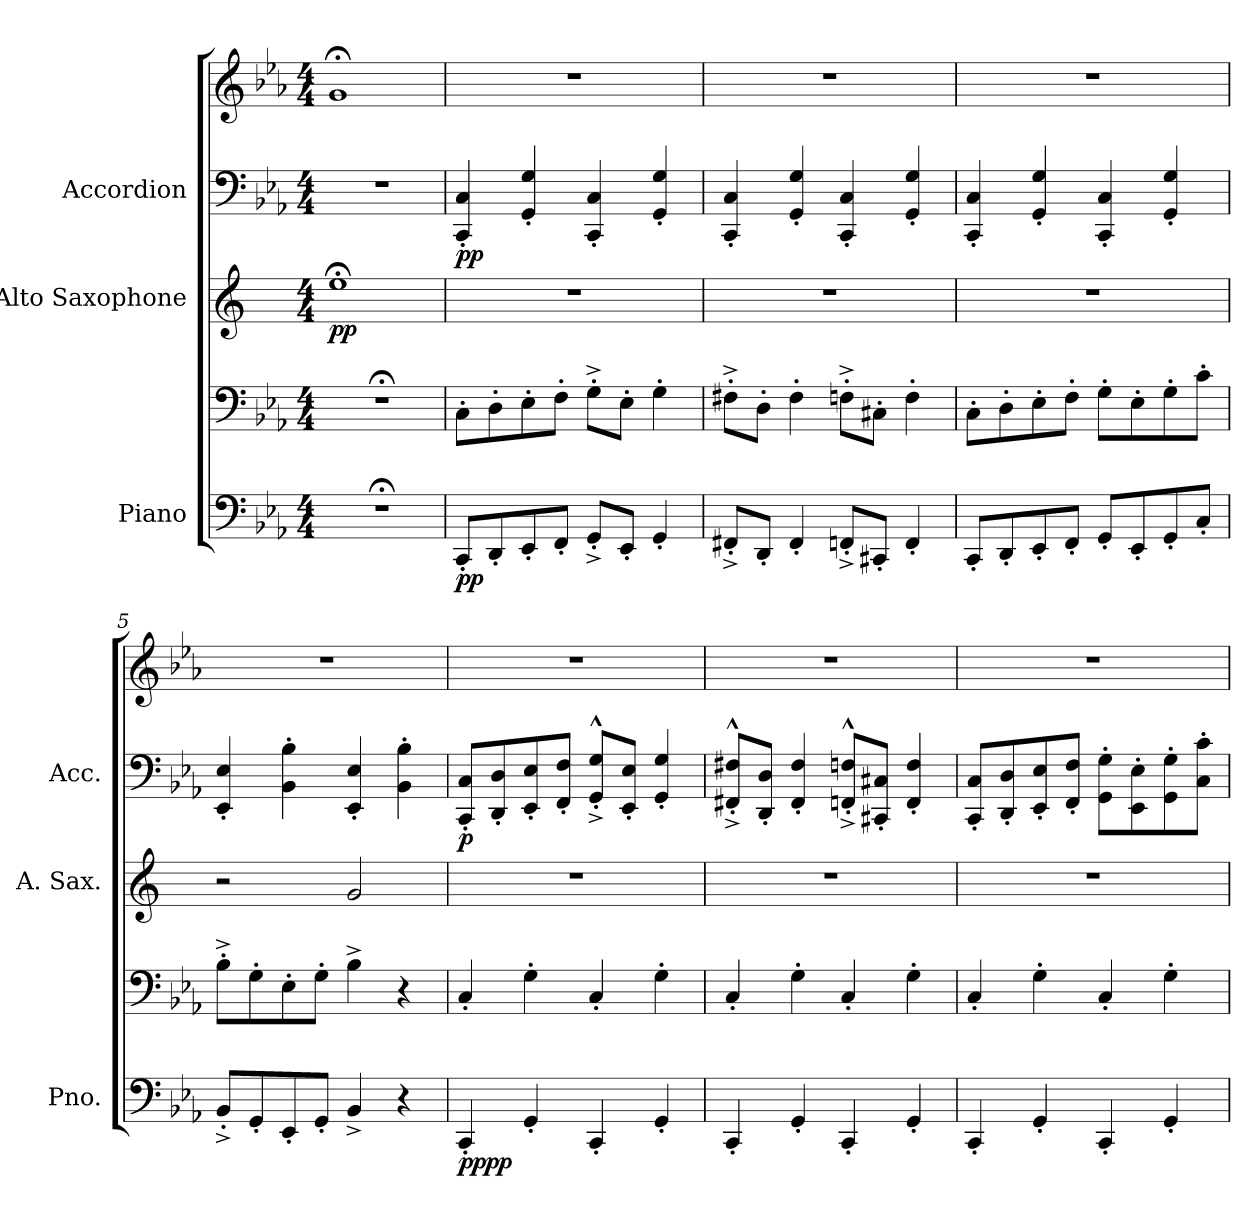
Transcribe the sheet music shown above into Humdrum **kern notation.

**kern	**kern	**dynam	**kern	**dynam	**kern	**kern	**dynam
*part3	*part3	*part3	*part2	*part2	*part1	*part1	*part1
*staff5	*staff4	*staff4/5	*staff3	*staff3	*staff2	*staff1	*staff1/2
*I"Piano	*	*	*I"Alto Saxophone	*	*I"Accordion	*	*
*I'Pno.	*	*	*I'A. Sax.	*	*I'Acc.	*	*
*clefF4	*clefF4	*	*clefG2	*	*clefF4	*clefG2	*
*	*	*	*ITrd5c9	*	*	*	*
*k[b-e-a-]	*k[b-e-a-]	*	*k[b-e-a-]	*	*k[b-e-a-]	*k[b-e-a-]	*
*M4/4	*M4/4	*	*M4/4	*	*M4/4	*M4/4	*
=1	=1	=1	=1	=1	=1	=1	=1
!	!	!	!	!LO:DY:b	!	!	!
1r;<	1r;<	.	1g;<	pp	1r	1g;<	.
=2	=2	=2	=2	=2	=2	=2	=2
*	*	*	*	*	*	*MM110	*
!	!	!LO:DY:b=2	!	!	!	!	!
!	!	!LO:DY:n=1:b	!	!	!	!	!LO:DY:b=2
8CC'/L	8C'\L	p p	1r	.	4CC/' 4C/'	1r	pp
8DD'/	8D'\	.	.	.	.	.	.
8EE-'/	8E-'\	.	.	.	4GG/' 4G/'	.	.
8FF'/J	8F'\J	.	.	.	.	.	.
8GG'^/L	8G'^\L	.	.	.	4CC/' 4C/'	.	.
8EE-'/J	8E-'\J	.	.	.	.	.	.
4GG'/	4G'\	.	.	.	4GG/' 4G/'	.	.
=3	=3	=3	=3	=3	=3	=3	=3
8FF#X'^/L	8F#X'^\L	.	1r	.	4CC/' 4C/'	1r	.
8DD'/J	8D'\J	.	.	.	.	.	.
4FF#'/	4F#'\	.	.	.	4GG/' 4G/'	.	.
8FFn'^/L	8Fn'^\L	.	.	.	4CC/' 4C/'	.	.
8CC#X'/J	8C#X'\J	.	.	.	.	.	.
4FF'/	4F'\	.	.	.	4GG/' 4G/'	.	.
=4	=4	=4	=4	=4	=4	=4	=4
8CC'/L	8C'\L	.	1r	.	4CC/' 4C/'	1r	.
8DD'/	8D'\	.	.	.	.	.	.
8EE-'/	8E-'\	.	.	.	4GG/' 4G/'	.	.
8FF'/J	8F'\J	.	.	.	.	.	.
8GG'/L	8G'\L	.	.	.	4CC/' 4C/'	.	.
8EE-'/	8E-'\	.	.	.	.	.	.
8GG'/	8G'\	.	.	.	4GG/' 4G/'	.	.
8C'/J	8c'\J	.	.	.	.	.	.
=5	=5	=5	=5	=5	=5	=5	=5
8BB-'^/L	8B-'^\L	.	2r	.	4EE-/' 4E-/'	1r	.
8GG'/	8G'\	.	.	.	.	.	.
8EE-'/	8E-'\	.	.	.	4BB-\' 4B-\'	.	.
8GG'/J	8G'\J	.	.	.	.	.	.
!	!	!	!	!LO:DY:b	!	!	!
!	!	!	!	!LO:DY:n=1:b	!	!	!
4BB-^/	4B-^\	.	2B-/	p fp	4EE-/' 4E-/'	.	.
4r	4r	.	.	.	4BB-\' 4B-\'	.	.
!!LO:LB:g=z
=6	=6	=6	=6	=6	=6	=6	=6
!	!	!LO:DY:b=2	!	!	!	!	!
!	!	!LO:DY:n=1:b	!	!	!	!	!LO:DY:b=2
4CC'/	4C'/	pp pp	1r	.	8CC/' 8C/'L	1r	p
.	.	.	.	.	8DD/' 8D/'	.	.
4GG'/	4G'\	.	.	.	8EE-/' 8E-/'	.	.
.	.	.	.	.	8FF/' 8F/'J	.	.
4CC'/	4C'/	.	.	.	8GG/'^^^ 8G/'^^^L	.	.
.	.	.	.	.	8EE-/' 8E-/'J	.	.
4GG'/	4G'\	.	.	.	4GG/' 4G/'	.	.
=7	=7	=7	=7	=7	=7	=7	=7
4CC'/	4C'/	.	1r	.	8FF#X/'^^^ 8F#X/'^^^L	1r	.
.	.	.	.	.	8DD/' 8D/'J	.	.
4GG'/	4G'\	.	.	.	4FF#/' 4F#/'	.	.
4CC'/	4C'/	.	.	.	8FFn/'^^^ 8Fn/'^^^L	.	.
.	.	.	.	.	8CC#X/' 8C#X/'J	.	.
4GG'/	4G'\	.	.	.	4FF/' 4F/'	.	.
=8	=8	=8	=8	=8	=8	=8	=8
4CC'/	4C'/	.	1r	.	8CC/' 8C/'L	1r	.
.	.	.	.	.	8DD/' 8D/'	.	.
4GG'/	4G'\	.	.	.	8EE-/' 8E-/'	.	.
.	.	.	.	.	8FF/' 8F/'J	.	.
4CC'/	4C'/	.	.	.	8GG\' 8G\'L	.	.
.	.	.	.	.	8EE-\' 8E-\'	.	.
4GG'/	4G'\	.	.	.	8GG\' 8G\'	.	.
.	.	.	.	.	8C\' 8c\'J	.	.
=	=	=	=	=	=	=	=
*-	*-	*-	*-	*-	*-	*-	*-
